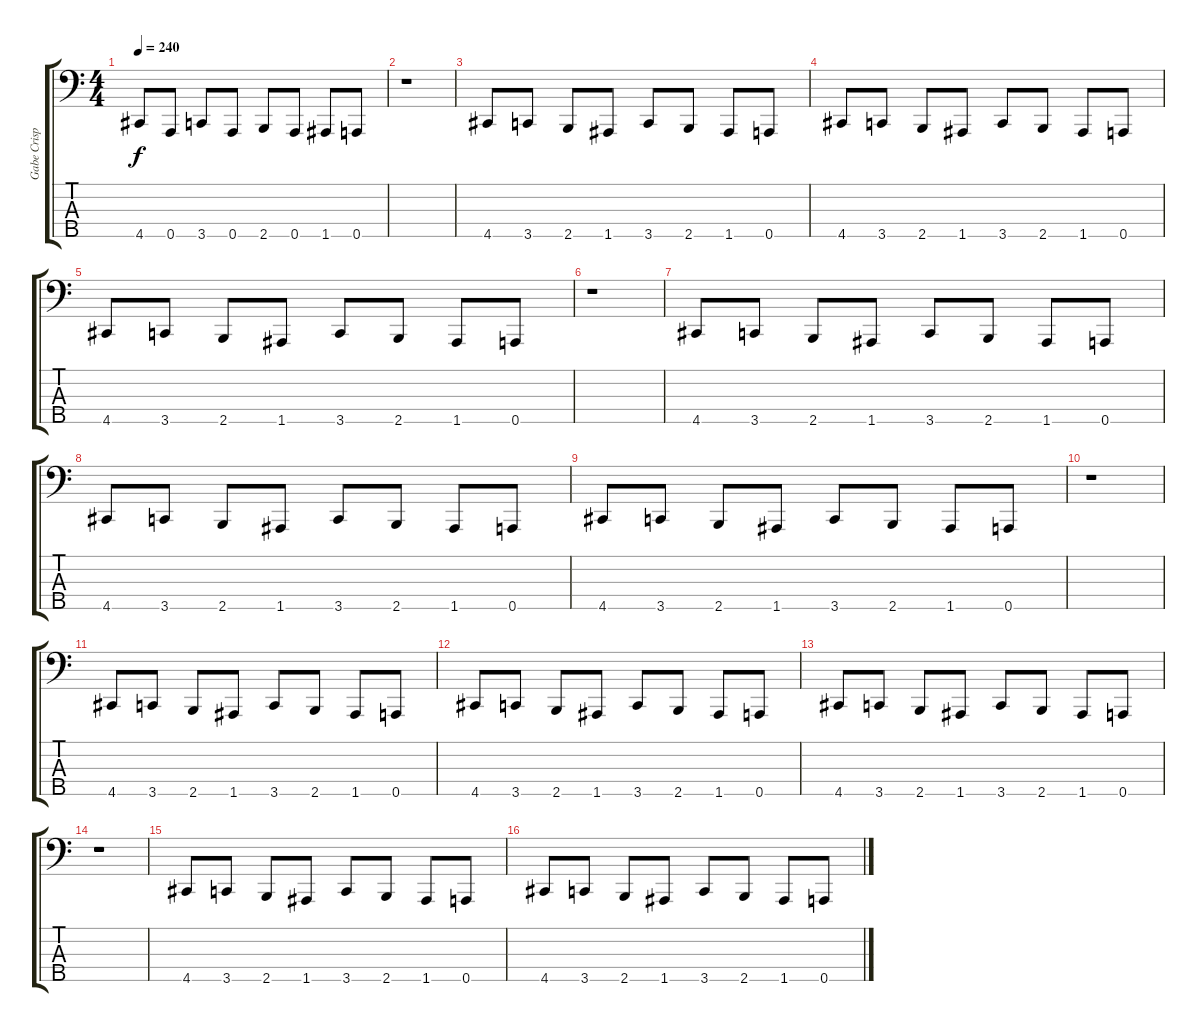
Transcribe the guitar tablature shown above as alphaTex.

\track ("Gabe Crisp" "Gabe Crisp") {instrument electricbasspick}
\staff {score tabs}
\tuning (G2 D2 A1 E1 A0) {hide}
\ts (4 4)
\tempo 240
\clef f4
\ks c
4.5.8{dy f} 0.5.8 3.5.8 0.5.8 2.5.8 0.5.8 1.5.8 0.5.8 |
r.1 |
4.5.8 3.5.8 2.5.8 1.5.8 3.5.8 2.5.8 1.5.8 0.5.8 |
4.5.8 3.5.8 2.5.8 1.5.8 3.5.8 2.5.8 1.5.8 0.5.8 |
4.5.8 3.5.8 2.5.8 1.5.8 3.5.8 2.5.8 1.5.8 0.5.8 |
r.1 |
4.5.8 3.5.8 2.5.8 1.5.8 3.5.8 2.5.8 1.5.8 0.5.8 |
4.5.8 3.5.8 2.5.8 1.5.8 3.5.8 2.5.8 1.5.8 0.5.8 |
4.5.8 3.5.8 2.5.8 1.5.8 3.5.8 2.5.8 1.5.8 0.5.8 |
r.1 |
4.5.8 3.5.8 2.5.8 1.5.8 3.5.8 2.5.8 1.5.8 0.5.8 |
4.5.8 3.5.8 2.5.8 1.5.8 3.5.8 2.5.8 1.5.8 0.5.8 |
4.5.8 3.5.8 2.5.8 1.5.8 3.5.8 2.5.8 1.5.8 0.5.8 |
r.1 |
4.5.8 3.5.8 2.5.8 1.5.8 3.5.8 2.5.8 1.5.8 0.5.8 |
4.5.8 3.5.8 2.5.8 1.5.8 3.5.8 2.5.8 1.5.8 0.5.8
